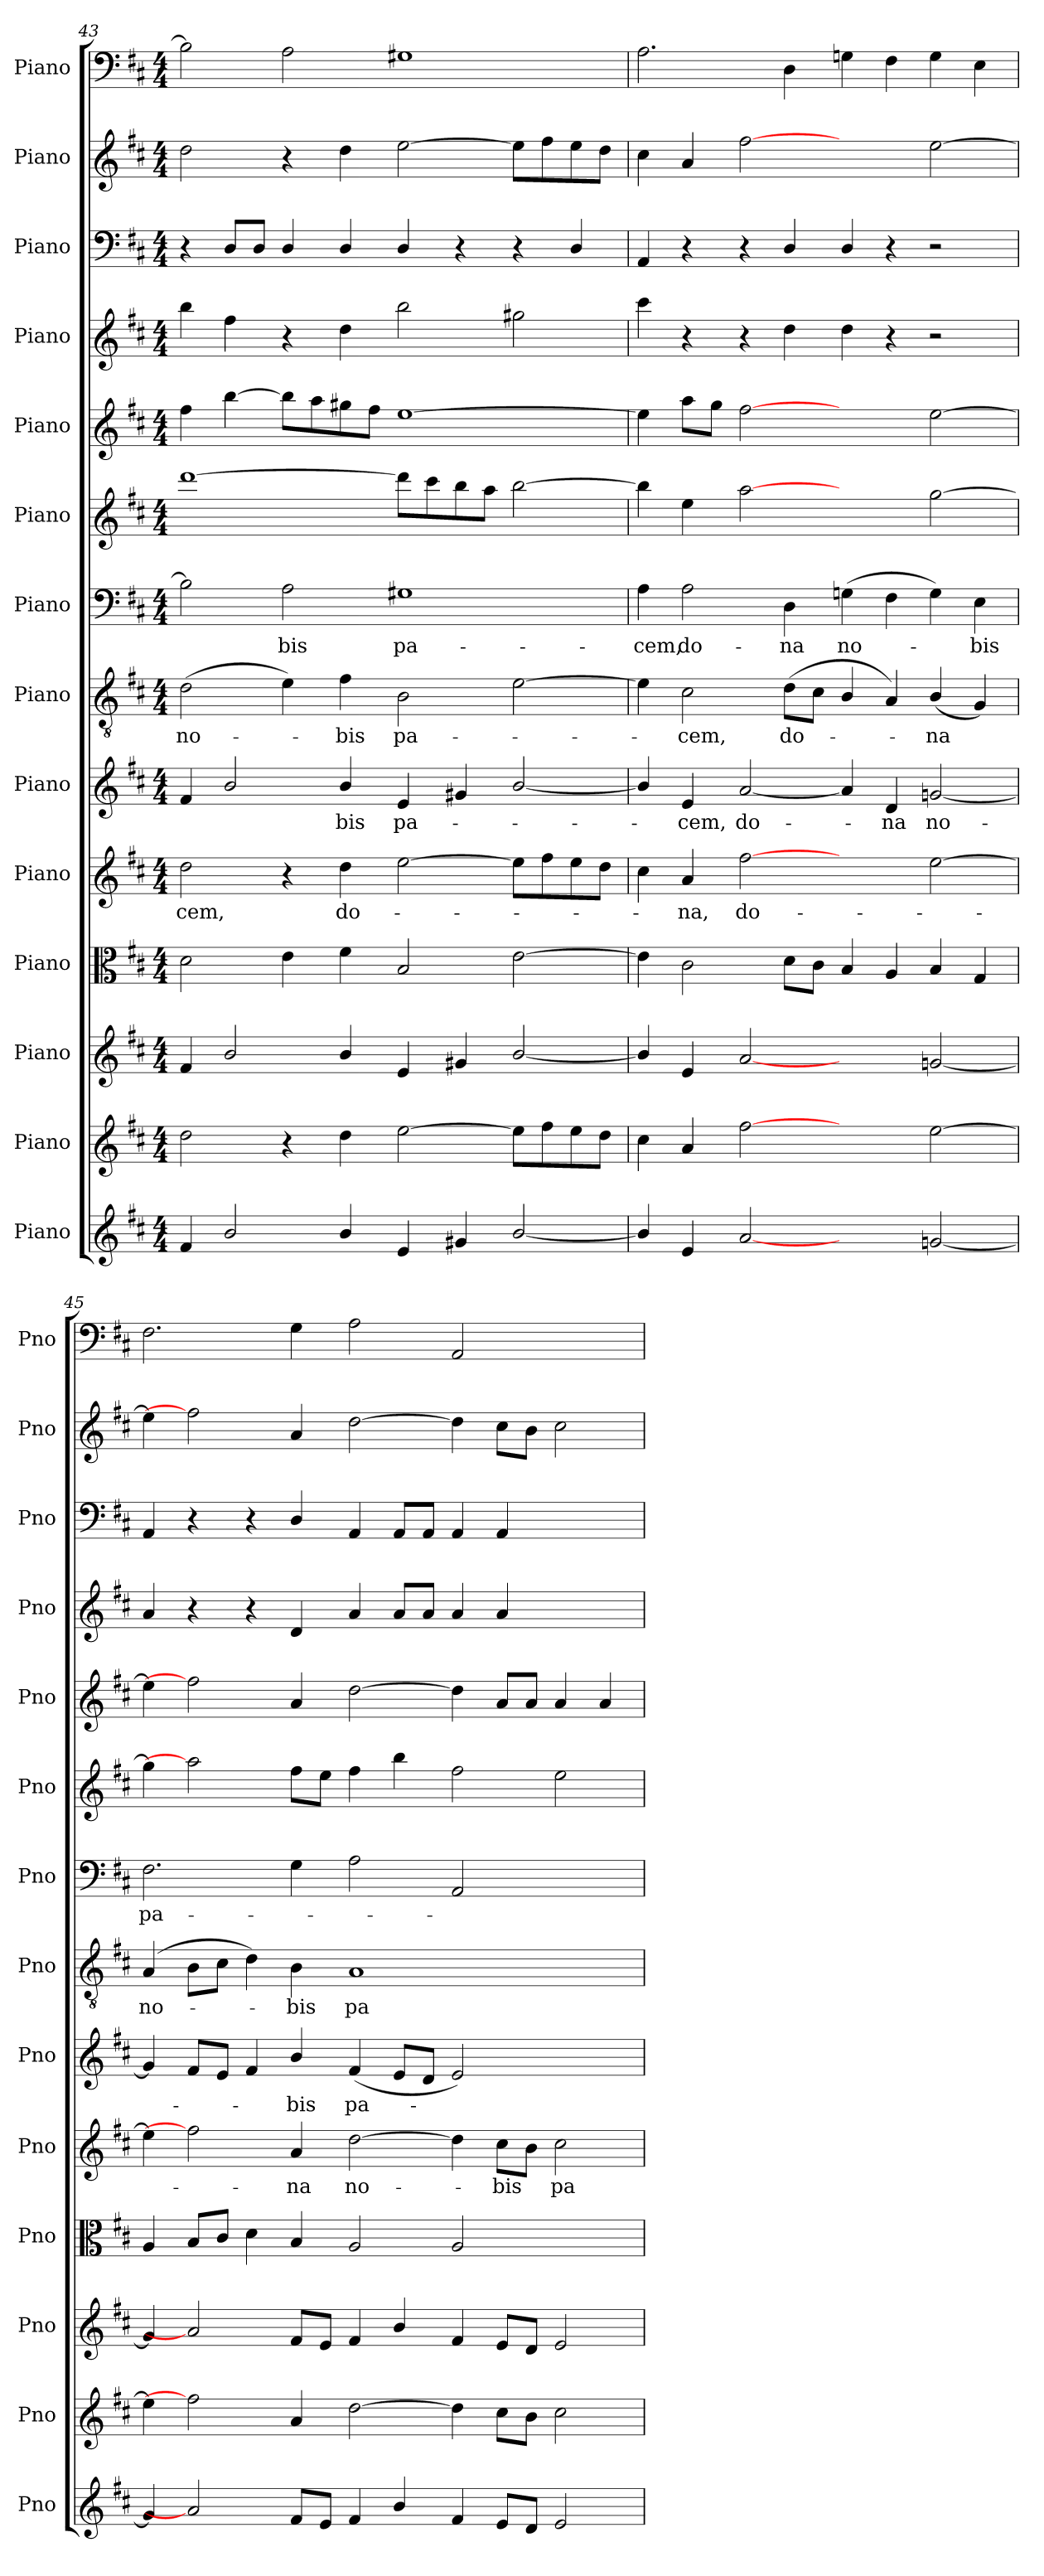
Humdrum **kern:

**kern	**kern	**kern	**kern	**kern	**text	**kern	**text	**kern	**text	**kern	**text	**kern	**kern	**kern	**kern	**kern	**kern
*part14	*part13	*part12	*part11	*part10	*part10	*part9	*part9	*part8	*part8	*part7	*part7	*part6	*part5	*part4	*part3	*part2	*part1
*staff14	*staff13	*staff12	*staff11	*staff10	*staff10	*staff9	*staff9	*staff8	*staff8	*staff7	*staff7	*staff6	*staff5	*staff4	*staff3	*staff2	*staff1
*I"Piano	*I"Piano	*I"Piano	*I"Piano	*I"Piano	*	*I"Piano	*	*I"Piano	*	*I"Piano	*	*I"Piano	*I"Piano	*I"Piano	*I"Piano	*I"Piano	*I"Piano
*I'Pno	*I'Pno	*I'Pno	*I'Pno	*I'Pno	*	*I'Pno	*	*I'Pno	*	*I'Pno	*	*I'Pno	*I'Pno	*I'Pno	*I'Pno	*I'Pno	*I'Pno
*clefG2	*clefG2	*clefG2	*clefC3	*clefG2	*	*clefG2	*	*clefGv2	*	*clefF4	*	*clefG2	*clefG2	*clefG2	*clefF4	*clefG2	*clefF4
*k[f#c#]	*k[f#c#]	*k[f#c#]	*k[f#c#]	*k[f#c#]	*	*k[f#c#]	*	*k[f#c#]	*	*k[f#c#]	*	*k[f#c#]	*k[f#c#]	*k[f#c#]	*k[f#c#]	*k[f#c#]	*k[f#c#]
*D:	*D:	*D:	*D:	*D:	*	*D:	*	*D:	*	*D:	*	*D:	*D:	*D:	*D:	*D:	*D:
*M4/4	*M4/4	*M4/4	*M4/4	*M4/4	*	*M4/4	*	*M4/4	*	*M4/4	*	*M4/4	*M4/4	*M4/4	*M4/4	*M4/4	*M4/4
=43	=43	=43	=43	=43	=43	=43	=43	=43	=43	=43	=43	=43	=43	=43	=43	=43	=43
!	!	!	!	!	!LO:LY:b	!	!	!	!LO:LY:b	!	!	!	!	!	!	!	!
4f#/	2dd\	4f#/	2d\	2dd\	-cem,	4f#/	.	(>2d\	no-	2B\]	.	[1ddd	4ff#\	4bb\	4r	2dd\	2B\]
2b/	.	2b/	.	.	.	2b/	.	.	.	.	.	.	[4bb\	4ff#\	8D/L	.	.
.	.	.	.	.	.	.	.	.	.	.	.	.	.	.	8D/J	.	.
!	!	!	!	!	!	!	!	!	!	!	!LO:LY:b	!	!	!	!	!	!
.	4r	.	4e\	4r	.	.	.	4e\)	.	2A\	-bis	.	8bb\L]	4r	4D/	4r	2A\
.	.	.	.	.	.	.	.	.	.	.	.	.	8aa\	.	.	.	.
!	!	!	!	!	!LO:LY:b	!	!LO:LY:b	!	!LO:LY:b	!	!	!	!	!	!	!	!
4b/	4dd\	4b/	4f#\	4dd\	do-	4b/	-bis	4f#\	-bis	.	.	.	8gg#X\	4dd\	4D/	4dd\	.
.	.	.	.	.	.	.	.	.	.	.	.	.	8ff#\J	.	.	.	.
!	!	!	!	!	!	!	!LO:LY:b	!	!LO:LY:b	!	!LO:LY:b	!	!	!	!	!	!
4e/	[2ee\	4e/	2B/	[2ee\	.	4e/	pa-	2B\	pa-	1G#X	pa-	8ddd\L]	[1ee	2bb\	4D/	[2ee\	1G#X
.	.	.	.	.	.	.	.	.	.	.	.	8ccc#\	.	.	.	.	.
4g#X/	.	4g#X/	.	.	.	4g#X/	.	.	.	.	.	8bb\	.	.	4r	.	.
.	.	.	.	.	.	.	.	.	.	.	.	8aa\J	.	.	.	.	.
[2b/	8ee\L]	[2b/	[2e\	8ee\L]	.	[2b/	.	[2e\	.	.	.	[2bb\	.	2gg#X\	4r	8ee\L]	.
.	8ff#\	.	.	8ff#\	.	.	.	.	.	.	.	.	.	.	.	8ff#\	.
.	8ee\	.	.	8ee\	.	.	.	.	.	.	.	.	.	.	4D/	8ee\	.
.	8dd\J	.	.	8dd\J	.	.	.	.	.	.	.	.	.	.	.	8dd\J	.
=44	=44	=44	=44	=44	=44	=44	=44	=44	=44	=44	=44	=44	=44	=44	=44	=44	=44
!	!	!	!	!	!	!	!	!	!	!	!LO:LY:b	!	!	!	!	!	!
4b/]	4cc#\	4b/]	4e\]	4cc#\	.	4b/]	.	4e\]	.	4A\	-cem,	4bb\]	4ee\]	4ccc#\	4AA/	4cc#\	2.A\
!	!	!	!	!	!LO:LY:b	!	!LO:LY:b	!	!LO:LY:b	!	!LO:LY:b	!	!	!	!	!	!
4e/	4a/	4e/	2c#\	4a/	-na,	4e/	-cem,	2c#\	-cem,	2A\	do-	4ee\	8aa\L	4r	4r	4a/	.
.	.	.	.	.	.	.	.	.	.	.	.	.	8gg\J	.	.	.	.
!	!	!	!	!	!LO:LY:b	!	!LO:LY:b	!	!	!	!	!	!	!	!	!	!
[2a	[2ff#	[2a	.	[2ff#	do-	[2a/	do-	.	.	.	.	[2aa	[2ff#	4r	4r	[2ff#	.
!	!	!	!	!	!	!	!	!	!LO:LY:b	!	!LO:LY:b	!	!	!	!	!	!
.	.	.	8d\L	.	.	.	.	(>8d\L	do-	4D\	-na	.	.	4dd\	4D/	.	4D\
.	.	.	8c#\J	.	.	.	.	8c#\J	.	.	.	.	.	.	.	.	.
!	!	!	!	!	!	!	!	!	!	!	!LO:LY:b	!	!	!	!	!	!
2ryy	2ryy	2ryy	4B/	2ryy	.	4a/]	.	4B/	.	(>4Gn\	no-	2ryy	2ryy	4dd\	4D/	2ryy	4Gn\
!	!	!	!	!	!	!	!LO:LY:b	!	!	!	!	!	!	!	!	!	!
.	.	.	4A/	.	.	4d/	-na	4A/)	.	4F#\	.	.	.	4r	4r	.	4F#\
!	!	!	!	!	!	!	!LO:LY:b	!	!LO:LY:b	!	!	!	!	!	!	!	!
[2gn/	[2ee\	[2gn/	4B/	[2ee\	.	[2gn/	no-	(<4B/	-na	4G\)	.	[2gg\	[2ee\	2r	2r	[2ee\	4G\
!	!	!	!	!	!	!	!	!	!	!	!LO:LY:b	!	!	!	!	!	!
.	.	.	4G/	.	.	.	.	4G/)	.	4E\	-bis	.	.	.	.	.	4E\
=45	=45	=45	=45	=45	=45	=45	=45	=45	=45	=45	=45	=45	=45	=45	=45	=45	=45
!	!	!	!	!	!	!	!	!	!LO:LY:b	!	!LO:LY:b	!	!	!	!	!	!
4g/]	4ee\]	4g/]	4A/	4ee\]	.	4g/]	.	(>4A/	no-	2.F#\	pa-	4gg\]	4ee\]	4a/	4AA/	4ee\]	2.F#\
2a]	2ff#]	2a]	8B/L	2ff#]	.	8f#/L	.	8B\L	.	.	.	2aa]	2ff#]	4r	4r	2ff#]	.
.	.	.	8c#/J	.	.	8e/J	.	8c#\J	.	.	.	.	.	.	.	.	.
.	.	.	4d\	.	.	4f#/	.	4d\)	.	.	.	.	.	4r	4r	.	.
!	!	!	!	!	!LO:LY:b	!	!LO:LY:b	!	!LO:LY:b	!	!	!	!	!	!	!	!
8f#/L	4a/	8f#/L	4B/	4a/	-na	4b/	-bis	4B\	-bis	4G\	.	8ff#\L	4a/	4d/	4D/	4a/	4G\
8e/J	.	8e/J	.	.	.	.	.	.	.	.	.	8ee\J	.	.	.	.	.
!	!	!	!	!	!LO:LY:b	!	!LO:LY:b	!	!LO:LY:b	!	!	!	!	!	!	!	!
4f#/	[2dd\	4f#/	2A/	[2dd\	no-	(<4f#/	pa-	1A	pa-	2A\	.	4ff#\	[2dd\	4a/	4AA/	[2dd\	2A\
4b/	.	4b/	.	.	.	8e/L	.	.	.	.	.	4bb\	.	8a/L	8AA/L	.	.
.	.	.	.	.	.	8d/J	.	.	.	.	.	.	.	8a/J	8AA/J	.	.
4f#/	4dd\]	4f#/	2A/	4dd\]	.	2e/)	.	.	.	2AA/	.	2ff#\	4dd\]	4a/	4AA/	4dd\]	2AA/
!	!	!	!	!	!LO:LY:b	!	!	!	!	!	!	!	!	!	!	!	!
8e/L	8cc#\L	8e/L	.	8cc#\L	-bis	.	.	.	.	.	.	.	8a/L	4a/	4AA/	8cc#\L	.
8d/J	8b\J	8d/J	.	8b\J	.	.	.	.	.	.	.	.	8a/J	.	.	8b\J	.
!	!	!	!	!	!LO:LY:b	!	!	!	!	!	!	!	!	!	!	!	!
2e/	2cc#\	2e/	2ryy	2cc#\	pa-	2ryy	.	2ryy	.	2ryy	.	2ee\	4a/	2ryy	2ryy	2cc#\	2ryy
.	.	.	.	.	.	.	.	.	.	.	.	.	4a/	.	.	.	.
=	=	=	=	=	=	=	=	=	=	=	=	=	=	=	=	=	=
*-	*-	*-	*-	*-	*-	*-	*-	*-	*-	*-	*-	*-	*-	*-	*-	*-	*-
